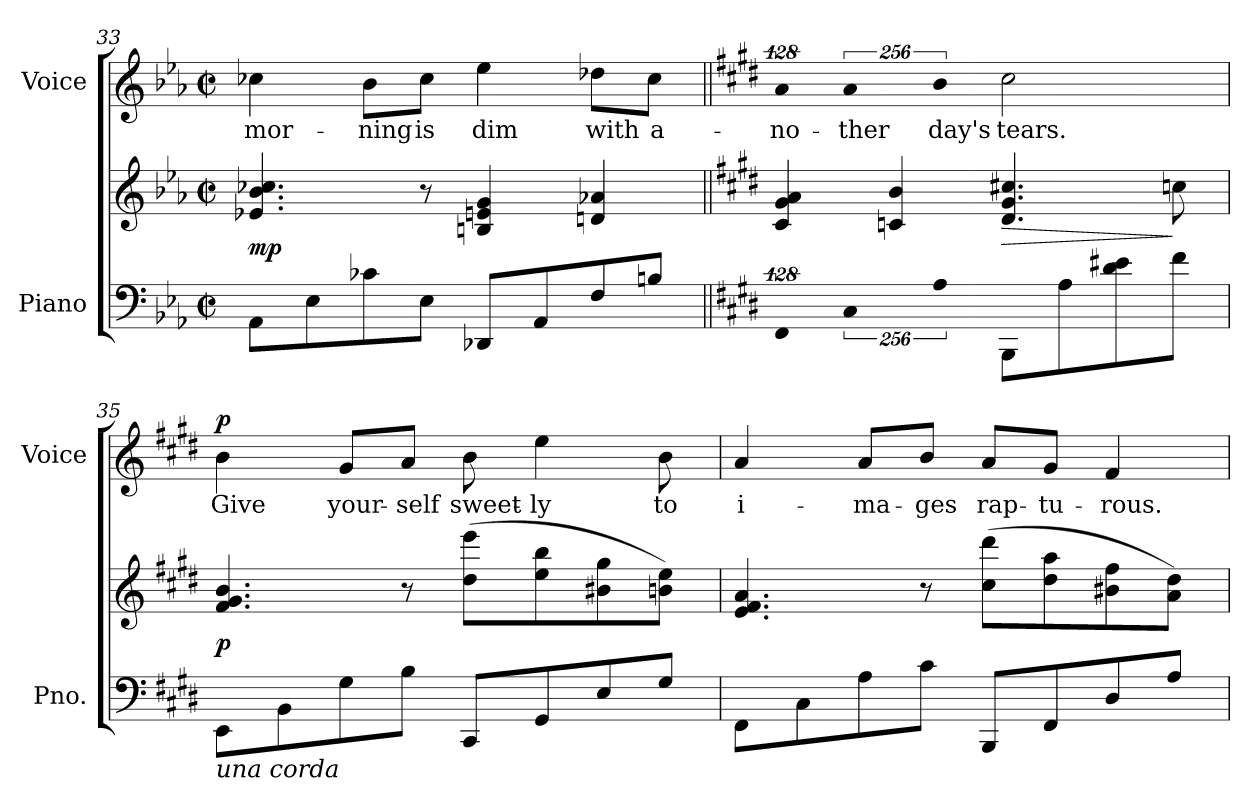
**kern	**kern	**dynam	**kern	**text	**dynam
*part2	*part2	*part2	*part1	*part1	*part1
*staff3	*staff2	*staff2/3	*staff1	*staff1	*staff1
*I"Piano	*	*	*I"Voice	*	*
*I'Pno.	*	*	*I'Voice	*	*
*clefF4	*clefG2	*	*clefG2	*	*
*k[b-e-a-]	*k[b-e-a-]	*	*k[b-e-a-]	*	*
*E-:	*E-:	*	*E-:	*	*
*M2/2	*M2/2	*	*M2/2	*	*
*met(c|)	*met(c|)	*	*met(c|)	*	*
=33	=33	=33	=33	=33	=33
!	!	!	!	!LO:LY:b:color=#000000	!
8AA-i\L	4.e-Xi/ 4.b-i 4.cc-Xi	mp	4cc-Xi\	mor-	.
8E-i\	.	.	.	.	.
!	!	!	!	!LO:LY:b:color=#000000	!
8c-Xi\	.	.	8b-i\L	-ning	.
!	!	!	!	!LO:LY:b:color=#000000	!
8E-i\J	8r	.	8cc-i\J	is	.
!	!	!	!	!LO:LY:b:color=#000000	!
8DD-Xi/L	4Bni/ 4eni 4gi	.	4ee-i\	dim	.
8AA-i/	.	.	.	.	.
!	!	!	!	!LO:LY:b:color=#000000	!
8Fi/	4dni/ 4a-Xi	.	8dd-Xi\L	with	.
!	!	!	!	!LO:LY:b:color=#000000	!
8Bni/J	.	.	8cc-i\J	a-	.
!!LO:LB:g=z
=34||	=34||	=34||	=34||	=34||	=34||
*k[f#c#g#d#]	*k[f#c#g#d#]	*	*k[f#c#g#d#]	*	*
*E:	*E:	*	*E:	*	*
!LO:N:vis=4	!	!	!LO:N:vis=4	!	!
!	!	!	!	!LO:LY:b:color=#000000	!
512%85FF#i/	4c#i/ 4g#i 4ai	.	512%85ai/	-no-	.
!LO:N:vis=4	!	!	!LO:N:vis=4	!	!
!	!	!	!	!LO:LY:b:color=#000000	!
1024%171C#i/	.	.	1024%171ai/	-ther	.
.	4cni/ 4bi	.	.	.	.
!LO:N:vis=4	!	!	!LO:N:vis=4	!	!
!	!	!	!	!LO:LY:b:color=#000000	!
1024%171Ai\	.	.	1024%171bi\	day's	.
!	!	!LO:HP:b	!	!	!
!	!	!	!	!LO:LY:b:color=#000000	!
8BBBi\L	4.d#i/ 4.g#i 4.cc#Xi	>	2cc#i\	tears.	.
8Ai\	.	.	.	.	.
8d#i\ 8e#Xi	.	.	.	.	.
8f#i\J	8ccni\	]	.	.	.
=35	=35	=35	=35	=35	=35
!LO:TX:b:i:t=una corda	!	!	!	!	!
!	!	!	!	!LO:LY:b:color=#000000	!
8EEi\L	4.f#i/ 4.g#i 4.bi	p	4bi\	Give	p
8BBi\	.	.	.	.	.
!	!	!	!	!LO:LY:b:color=#000000	!
8G#i\	.	.	8g#i/L	your-	.
!	!	!	!	!LO:LY:b:color=#000000	!
8Bi\J	8r	.	8ai/J	-self	.
!	!	!	!	!LO:LY:b:color=#000000	!
8CC#i/L	(8dd#i\ 8eeeiL	.	8bi\	sweet-	.
!	!	!	!	!LO:LY:b:color=#000000	!
8GG#i/	8eei\ 8bbi	.	4eei\	-ly	.
8Ei/	8b#Xi\ 8gg#i	.	.	.	.
!	!	!	!	!LO:LY:b:color=#000000	!
8G#i/J	8bni\ 8eeiJ)	.	8bi\	to	.
=36	=36	=36	=36	=36	=36
!	!	!	!	!LO:LY:b:color=#000000	!
8FF#i\L	4.ei/ 4.f#i 4.ai	.	4ai/	i-	.
8C#i\	.	.	.	.	.
!	!	!	!	!LO:LY:b:color=#000000	!
8Ai\	.	.	8ai/L	-ma-	.
!	!	!	!	!LO:LY:b:color=#000000	!
8c#i\J	8r	.	8bi/J	-ges	.
!	!	!	!	!LO:LY:b:color=#000000	!
8BBBi/L	(8cc#i\ 8ddd#iL	.	8ai/L	rap-	.
!	!	!	!	!LO:LY:b:color=#000000	!
8FF#i/	8dd#i\ 8aai	.	8g#i/J	-tu-	.
!	!	!	!	!LO:LY:b:color=#000000	!
8D#i/	8b#Xi\ 8ff#i	.	4f#i/	-rous.	.
8Ai/J	8ai\ 8dd#iJ)	.	.	.	.
=	=	=	=	=	=
*-	*-	*-	*-	*-	*-
